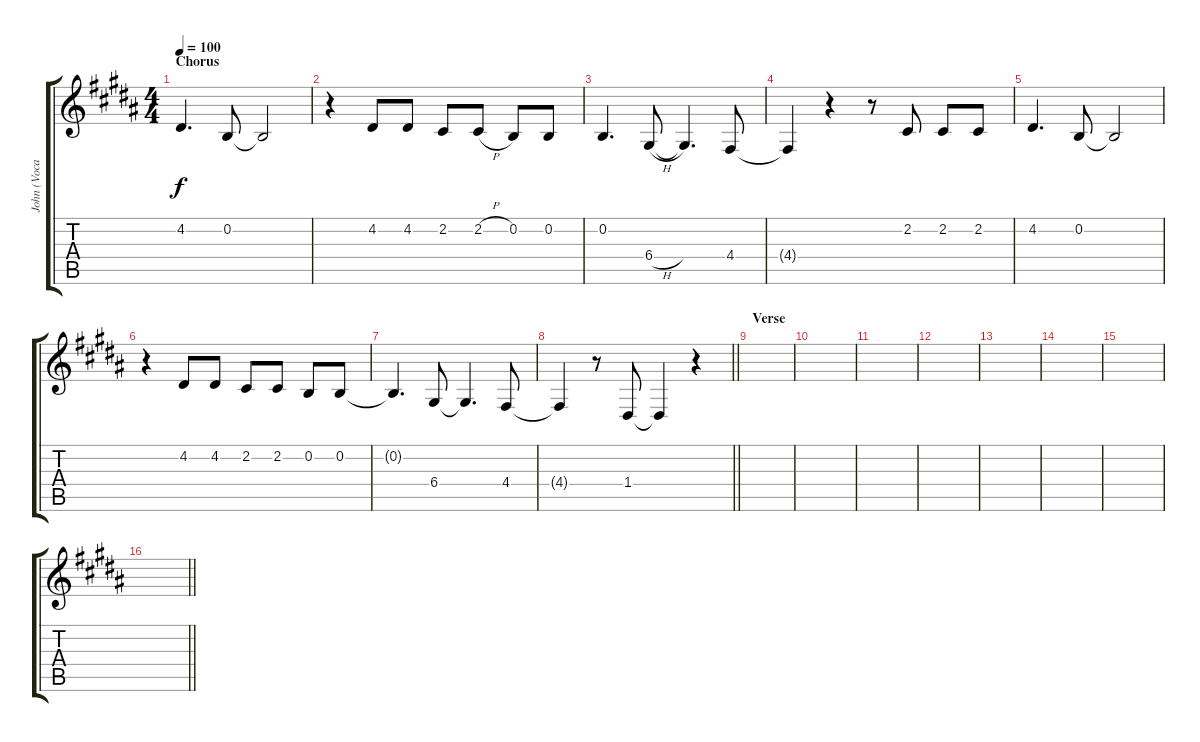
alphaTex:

\track ("John (Vocals)" "John (Voca") {instrument sopranosax}
\staff {score tabs}
\tuning (E4 B3 G3 D3 A2 E2) {hide}
\ts (4 4)
\section ("" "Chorus")
\tempo 100
\clef g2
\ks b
4.2.4{d dy f} 0.2.8 0.2{t}.2 |
r.4 4.2.8 4.2.8 2.2.8 2.2{h}.8 0.2.8 0.2.8 |
0.2.4{d} 6.4{h}.8 6.4{t}.4{d} 4.4.8 |
4.4{t}.4 r.4 r.8 2.2.8 2.2.8 2.2.8 |
4.2.4{d} 0.2.8 0.2{t}.2 |
r.4 4.2.8 4.2.8 2.2.8 2.2.8 0.2.8 0.2.8 |
0.2{t}.4{d} 6.4.8 6.4{t}.4{d} 4.4.8 |
\barLineRight lightlight
4.4{t}.4 r.8 1.4.8 1.4{t}.4 r.4 |
\section ("" "Verse")
|
|
|
|
|
|
|
\barLineRight lightlight
